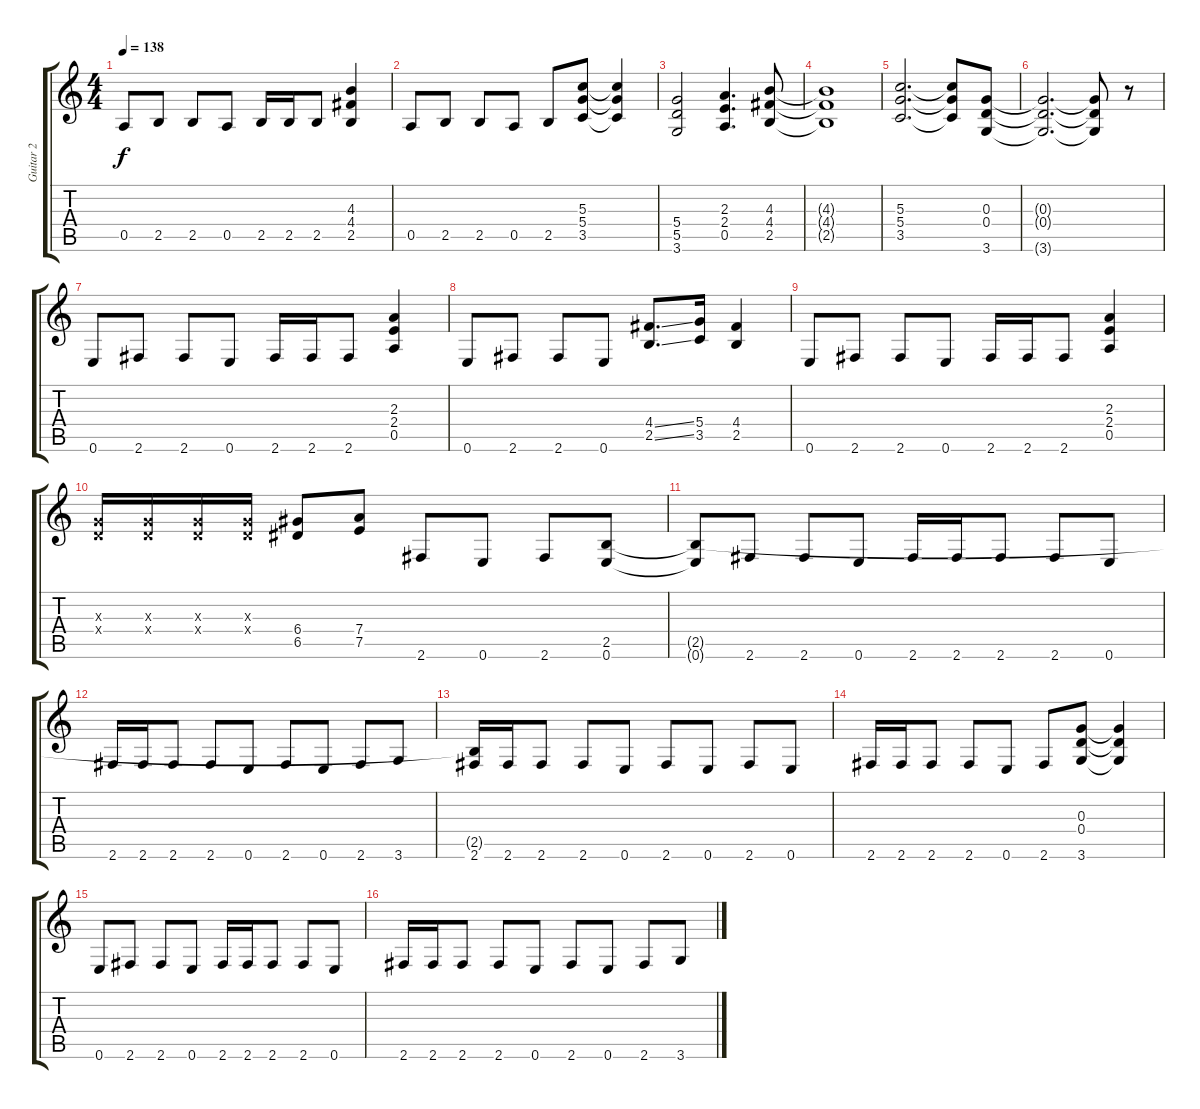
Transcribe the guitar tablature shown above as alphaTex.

\track ("Guitar 2" "Guitar 2") {instrument distortionguitar}
\staff {score tabs}
\tuning (E4 B3 G3 D3 A2 E2) {hide}
\ts (4 4)
\tempo 138
\clef g2
\ks c
0.5.8{dy f} 2.5.8 2.5.8 0.5.8 2.5.16 2.5.16 2.5.8 (4.3 4.4 2.5).4 |
0.5.8 2.5.8 2.5.8 0.5.8 2.5.8 (5.3 5.4 3.5).8 (5.3{t} 5.4{t} 3.5{t}).4 |
(5.4 5.5 3.6).2 (2.3 2.4 0.5).4{d} (4.3 4.4 2.5).8 |
(4.3{t} 4.4{t} 2.5{t}).1 |
(5.3 5.4 3.5).2{d} (5.3{t} 5.4{t} 3.5{t}).8 (0.3 0.4 3.6).8 |
(0.3{t} 0.4{t} 3.6{t}).2{d} (0.3{t} 0.4{t} 3.6{t}).8 r.8 |
0.6.8 2.6.8 2.6.8 0.6.8 2.6.16 2.6.16 2.6.8 (2.3 2.4 0.5).4 |
0.6.8 2.6.8 2.6.8 0.6.8 (4.4{ss} 2.5{ss}).8{d} (5.4 3.5).16 (4.4 2.5).4 |
0.6.8 2.6.8 2.6.8 0.6.8 2.6.16 2.6.16 2.6.8 (2.3 2.4 0.5).4 |
(0.3{x} 0.4{x}).16 (0.3{x} 0.4{x}).16 (0.3{x} 0.4{x}).16 (0.3{x} 0.4{x}).16 (6.4 6.5).8 (7.4 7.5).8 2.6.8 0.6.8 2.6.8 (2.5 0.6).8 |
(2.5{t} 0.6{t}).8 2.6.8 2.6.8 0.6.8 2.6.16 2.6.16 2.6.8 2.6.8 0.6.8 |
2.6.16 2.6.16 2.6.8 2.6.8 0.6.8 2.6.8 0.6.8 2.6.8 3.6.8 |
(2.5{t} 2.6).16 2.6.16 2.6.8 2.6.8 0.6.8 2.6.8 0.6.8 2.6.8 0.6.8 |
2.6.16 2.6.16 2.6.8 2.6.8 0.6.8 2.6.8 (0.3 0.4 3.6).8 (0.3{t} 0.4{t} 3.6{t}).4 |
0.6.8 2.6.8 2.6.8 0.6.8 2.6.16 2.6.16 2.6.8 2.6.8 0.6.8 |
2.6.16 2.6.16 2.6.8 2.6.8 0.6.8 2.6.8 0.6.8 2.6.8 3.6.8
